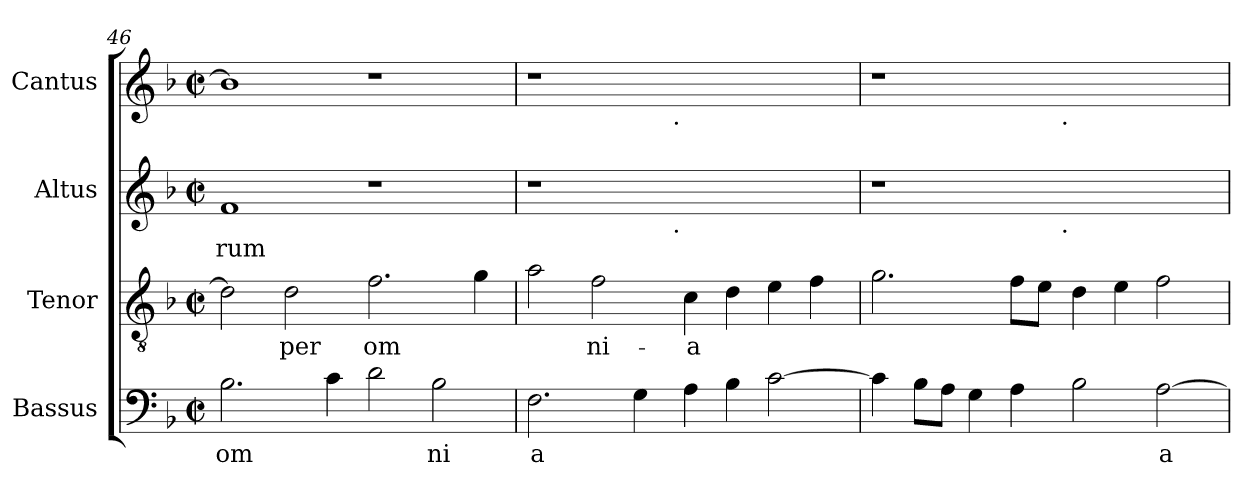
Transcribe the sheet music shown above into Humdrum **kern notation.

**kern	**text	**kern	**text	**kern	**text	**kern	**text
*part4	*part4	*part3	*part3	*part2	*part2	*part1	*part1
*staff4	*staff4	*staff3	*staff3	*staff2	*staff2	*staff1	*staff1
*I"Bassus	*	*I"Tenor	*	*I"Altus	*	*I"Cantus	*
*clefF4	*	*clefGv2	*	*clefG2	*	*clefG2	*
*k[b-]	*	*k[b-]	*	*k[b-]	*	*k[b-]	*
*F:	*	*F:	*	*F:	*	*F:	*
*M2/2	*	*M2/2	*	*M2/2	*	*M2/2	*
*met(c|)	*	*met(c|)	*	*met(c|)	*	*met(c|)	*
=46	=46	=46	=46	=46	=46	=46	=46
!	!LO:LY:b:cj	!	!LO:LY:b:cj	!	!LO:LY:b:cj	!	!LO:LY:b:cj
2.B-\	om	2d\]	--	1f	rum	1b-]	.
!	!	!	!LO:LY:b:cj	!	!	!	!
.	.	2d\	-per	.	.	.	.
!	!LO:LY:b:cj	!	!	!	!	!	!
4c\	.	.	.	.	.	.	.
!	!LO:LY:b:cj	!	!LO:LY:b:cj	!	!	!	!
2d\	.	2.f\	om-	1r	.	1r	.
!	!LO:LY:b:cj	!	!	!	!	!	!
2B-\	ni	.	.	.	.	.	.
!	!	!	!LO:LY:b:cj	!	!	!	!
.	.	4g\	--	.	.	.	.
=47	=47	=47	=47	=47	=47	=47	=47
!	!LO:LY:b:cj	!	!LO:LY:b:cj	!	!	!	!
*	*	*	*	*^	*	*^	*
2.F\	a	2a\	--	1r	2ryy	.	1r	2ryy	.
!	!	!	!LO:LY:b:cj	!	!	!	!	!	!
.	.	2f\	-ni-	.	4...ryy	.	.	4...ryy	.
!	!LO:LY:b:cj	!	!	!	!	!	!	!	!
4G\	.	.	.	.	.	.	.	.	.
!	!	!	!	!	!	!	!	!LO:TX:b:t=.	!
!	!	!	!	!	!LO:TX:b:t=.	!	!	!	!
.	.	.	.	.	1ryy	.	.	1ryy	.
!	!LO:LY:b:cj	!	!LO:LY:b:cj	!	!	!	!	!	!
4A\	.	4c\	-a	1ryy	.	.	1ryy	.	.
!	!LO:LY:b:cj	!	!LO:LY:b:cj	!	!	!	!	!	!
4B-\	.	4d\	.	.	.	.	.	.	.
!	!LO:LY:b:cj	!	!LO:LY:b:cj	!	!	!	!	!	!
[>2c\	.	4e\	.	.	.	.	.	.	.
!	!	!	!LO:LY:b:cj	!	!	!	!	!	!
.	.	4f\	.	.	.	.	.	.	.
.	.	.	.	.	32ryy	.	.	32ryy	.
=48	=48	=48	=48	=48	=48	=48	=48	=48	=48
!	!LO:LY:b:cj	!	!LO:LY:b:cj	!	!	!	!	!	!
4c\]	.	2.g\	.	1r	2ryy	.	1r	2ryy	.
!	!LO:LY:b:cj	!	!	!	!	!	!	!	!
8B-\L	.	.	.	.	.	.	.	.	.
!	!LO:LY:b:cj	!	!	!	!	!	!	!	!
8A\J	.	.	.	.	.	.	.	.	.
!	!LO:LY:b:cj	!	!	!	!	!	!	!	!
4G\	.	.	.	.	4...ryy	.	.	4...ryy	.
!	!LO:LY:b:cj	!	!LO:LY:b:cj	!	!	!	!	!	!
4A\	.	8f\L	.	.	.	.	.	.	.
!	!	!	!LO:LY:b:cj	!	!	!	!	!	!
.	.	8e\J	.	.	.	.	.	.	.
!	!	!	!	!	!	!	!	!LO:TX:b:t=.	!
!	!	!	!	!	!LO:TX:b:t=.	!	!	!	!
.	.	.	.	.	1ryy	.	.	1ryy	.
!	!LO:LY:b:cj	!	!LO:LY:b:cj	!	!	!	!	!	!
2B-\	.	4d\	.	1ryy	.	.	1ryy	.	.
!	!	!	!LO:LY:b:cj	!	!	!	!	!	!
.	.	4e\	.	.	.	.	.	.	.
!	!LO:LY:b:cj	!	!LO:LY:b:cj	!	!	!	!	!	!
[<2A\	a	2f\	.	.	.	.	.	.	.
.	.	.	.	.	32ryy	.	.	32ryy	.
*	*	*	*	*v	*v	*	*	*	*
*	*	*	*	*	*	*v	*v	*
=	=	=	=	=	=	=	=
*-	*-	*-	*-	*-	*-	*-	*-
